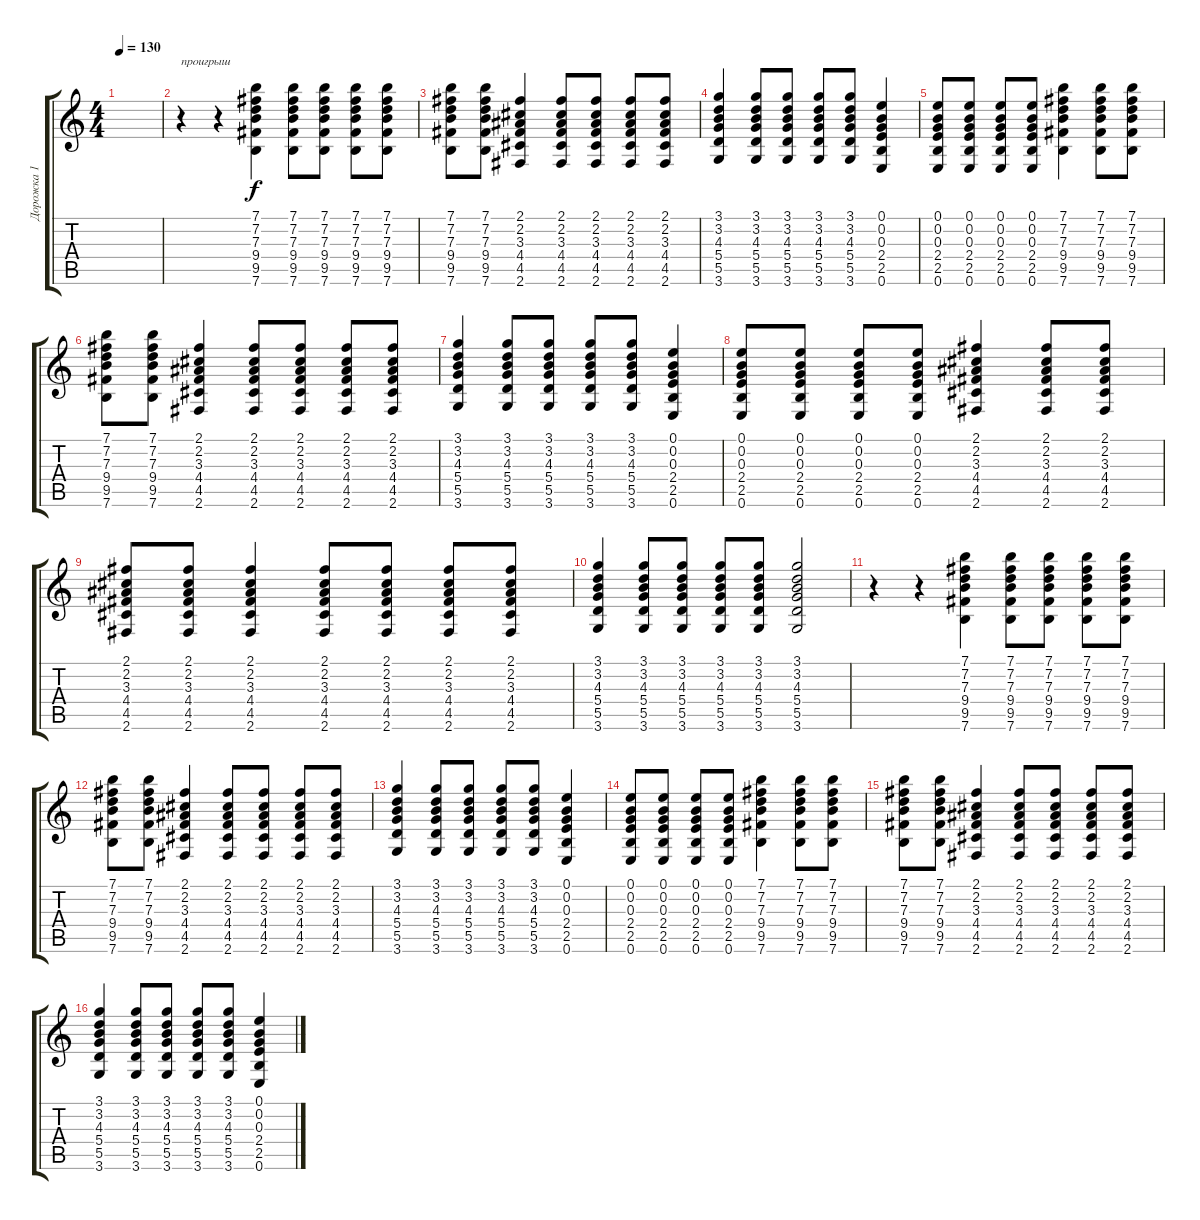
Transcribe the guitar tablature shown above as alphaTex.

\track ("Дорожка 1" "Дорожка 1") {instrument acousticguitarsteel}
\staff {score tabs}
\tuning (E4 B3 G3 D3 A2 E2) {hide}
\ts (4 4)
\tempo 130
\clef g2
\ks c
|
r.4{txt "проигрыш"} r.4 (7.1 7.2 7.3 9.4 9.5 7.6).4 (7.1 7.2 7.3 9.4 9.5 7.6).8 (7.1 7.2 7.3 9.4 9.5 7.6).8 (7.1 7.2 7.3 9.4 9.5 7.6).8 (7.1 7.2 7.3 9.4 9.5 7.6).8 |
(7.1 7.2 7.3 9.4 9.5 7.6).8 (7.1 7.2 7.3 9.4 9.5 7.6).8 (2.1 2.2 3.3 4.4 4.5 2.6).4 (2.1 2.2 3.3 4.4 4.5 2.6).8 (2.1 2.2 3.3 4.4 4.5 2.6).8 (2.1 2.2 3.3 4.4 4.5 2.6).8 (2.1 2.2 3.3 4.4 4.5 2.6).8 |
(3.1 3.2 4.3 5.4 5.5 3.6).4 (3.1 3.2 4.3 5.4 5.5 3.6).8 (3.1 3.2 4.3 5.4 5.5 3.6).8 (3.1 3.2 4.3 5.4 5.5 3.6).8 (3.1 3.2 4.3 5.4 5.5 3.6).8 (0.1 0.2 0.3 2.4 2.5 0.6).4 |
(0.1 0.2 0.3 2.4 2.5 0.6).8 (0.1 0.2 0.3 2.4 2.5 0.6).8 (0.1 0.2 0.3 2.4 2.5 0.6).8 (0.1 0.2 0.3 2.4 2.5 0.6).8 (7.1 7.2 7.3 9.4 9.5 7.6).4 (7.1 7.2 7.3 9.4 9.5 7.6).8 (7.1 7.2 7.3 9.4 9.5 7.6).8 |
(7.1 7.2 7.3 9.4 9.5 7.6).8 (7.1 7.2 7.3 9.4 9.5 7.6).8 (2.1 2.2 3.3 4.4 4.5 2.6).4 (2.1 2.2 3.3 4.4 4.5 2.6).8 (2.1 2.2 3.3 4.4 4.5 2.6).8 (2.1 2.2 3.3 4.4 4.5 2.6).8 (2.1 2.2 3.3 4.4 4.5 2.6).8 |
(3.1 3.2 4.3 5.4 5.5 3.6).4 (3.1 3.2 4.3 5.4 5.5 3.6).8 (3.1 3.2 4.3 5.4 5.5 3.6).8 (3.1 3.2 4.3 5.4 5.5 3.6).8 (3.1 3.2 4.3 5.4 5.5 3.6).8 (0.1 0.2 0.3 2.4 2.5 0.6).4 |
(0.1 0.2 0.3 2.4 2.5 0.6).8 (0.1 0.2 0.3 2.4 2.5 0.6).8 (0.1 0.2 0.3 2.4 2.5 0.6).8 (0.1 0.2 0.3 2.4 2.5 0.6).8 (2.1 2.2 3.3 4.4 4.5 2.6).4 (2.1 2.2 3.3 4.4 4.5 2.6).8 (2.1 2.2 3.3 4.4 4.5 2.6).8 |
(2.1 2.2 3.3 4.4 4.5 2.6).8 (2.1 2.2 3.3 4.4 4.5 2.6).8 (2.1 2.2 3.3 4.4 4.5 2.6).4 (2.1 2.2 3.3 4.4 4.5 2.6).8 (2.1 2.2 3.3 4.4 4.5 2.6).8 (2.1 2.2 3.3 4.4 4.5 2.6).8 (2.1 2.2 3.3 4.4 4.5 2.6).8 |
(3.1 3.2 4.3 5.4 5.5 3.6).4 (3.1 3.2 4.3 5.4 5.5 3.6).8 (3.1 3.2 4.3 5.4 5.5 3.6).8 (3.1 3.2 4.3 5.4 5.5 3.6).8 (3.1 3.2 4.3 5.4 5.5 3.6).8 (3.1 3.2 4.3 5.4 5.5 3.6).2 |
r.4 r.4 (7.1 7.2 7.3 9.4 9.5 7.6).4 (7.1 7.2 7.3 9.4 9.5 7.6).8 (7.1 7.2 7.3 9.4 9.5 7.6).8 (7.1 7.2 7.3 9.4 9.5 7.6).8 (7.1 7.2 7.3 9.4 9.5 7.6).8 |
(7.1 7.2 7.3 9.4 9.5 7.6).8 (7.1 7.2 7.3 9.4 9.5 7.6).8 (2.1 2.2 3.3 4.4 4.5 2.6).4 (2.1 2.2 3.3 4.4 4.5 2.6).8 (2.1 2.2 3.3 4.4 4.5 2.6).8 (2.1 2.2 3.3 4.4 4.5 2.6).8 (2.1 2.2 3.3 4.4 4.5 2.6).8 |
(3.1 3.2 4.3 5.4 5.5 3.6).4 (3.1 3.2 4.3 5.4 5.5 3.6).8 (3.1 3.2 4.3 5.4 5.5 3.6).8 (3.1 3.2 4.3 5.4 5.5 3.6).8 (3.1 3.2 4.3 5.4 5.5 3.6).8 (0.1 0.2 0.3 2.4 2.5 0.6).4 |
(0.1 0.2 0.3 2.4 2.5 0.6).8 (0.1 0.2 0.3 2.4 2.5 0.6).8 (0.1 0.2 0.3 2.4 2.5 0.6).8 (0.1 0.2 0.3 2.4 2.5 0.6).8 (7.1 7.2 7.3 9.4 9.5 7.6).4 (7.1 7.2 7.3 9.4 9.5 7.6).8 (7.1 7.2 7.3 9.4 9.5 7.6).8 |
(7.1 7.2 7.3 9.4 9.5 7.6).8 (7.1 7.2 7.3 9.4 9.5 7.6).8 (2.1 2.2 3.3 4.4 4.5 2.6).4 (2.1 2.2 3.3 4.4 4.5 2.6).8 (2.1 2.2 3.3 4.4 4.5 2.6).8 (2.1 2.2 3.3 4.4 4.5 2.6).8 (2.1 2.2 3.3 4.4 4.5 2.6).8 |
(3.1 3.2 4.3 5.4 5.5 3.6).4 (3.1 3.2 4.3 5.4 5.5 3.6).8 (3.1 3.2 4.3 5.4 5.5 3.6).8 (3.1 3.2 4.3 5.4 5.5 3.6).8 (3.1 3.2 4.3 5.4 5.5 3.6).8 (0.1 0.2 0.3 2.4 2.5 0.6).4
